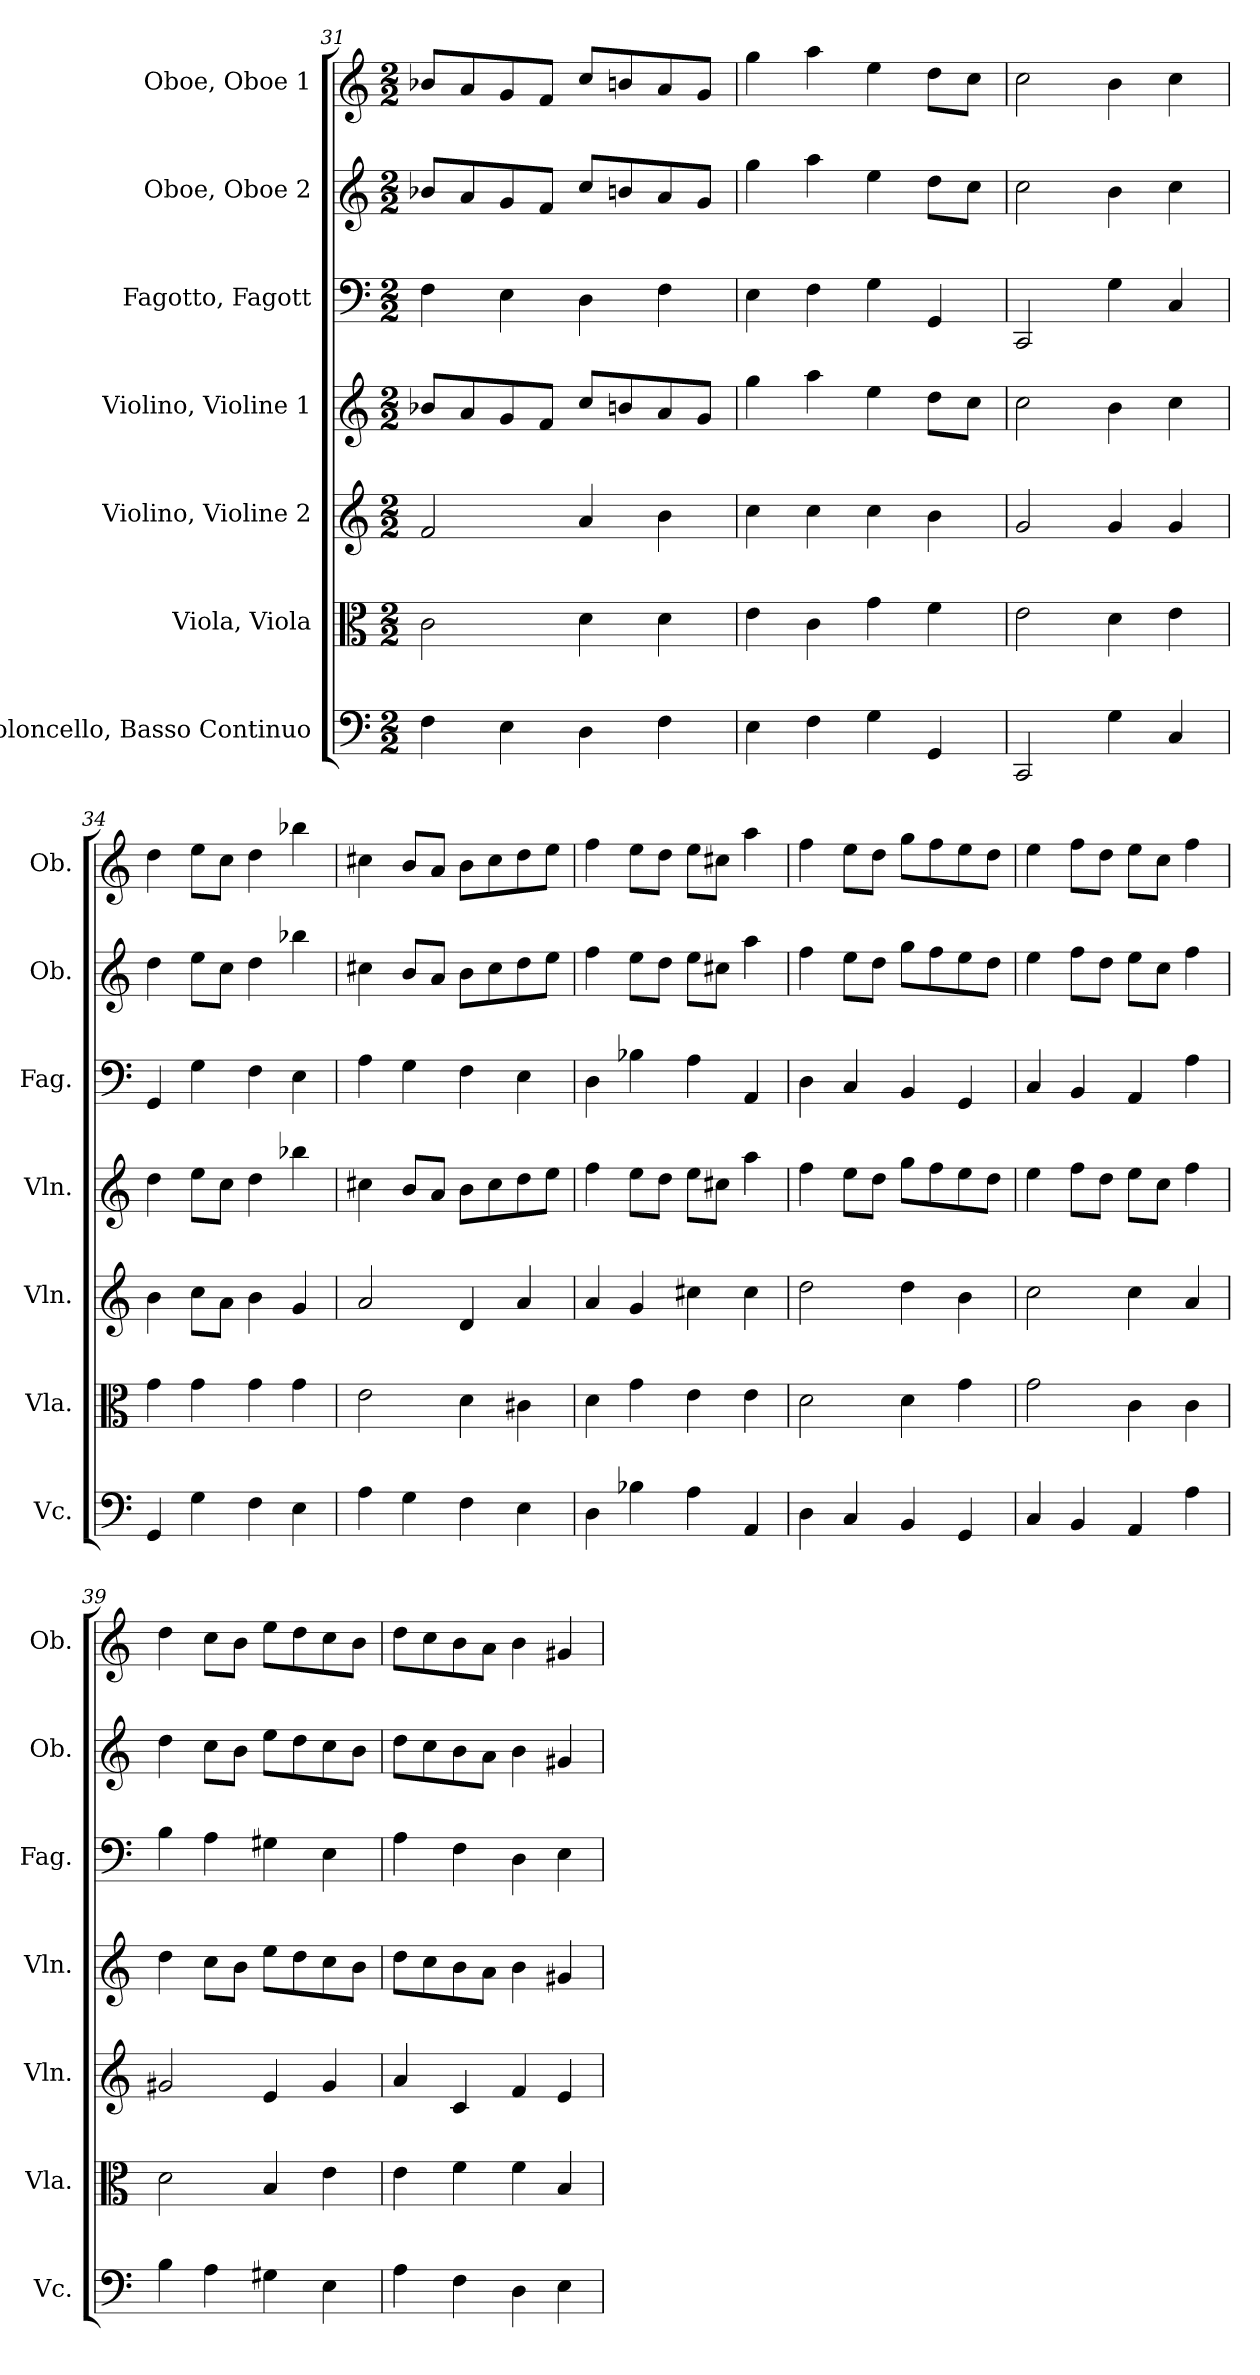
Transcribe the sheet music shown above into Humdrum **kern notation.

**kern	**kern	**kern	**kern	**kern	**kern	**kern
*part7	*part6	*part5	*part4	*part3	*part2	*part1
*staff7	*staff6	*staff5	*staff4	*staff3	*staff2	*staff1
*I"Violoncello, Basso Continuo	*I"Viola, Viola	*I"Violino, Violine 2	*I"Violino, Violine 1	*I"Fagotto, Fagott	*I"Oboe, Oboe 2	*I"Oboe, Oboe 1
*I'Vc.	*I'Vla.	*I'Vln.	*I'Vln.	*I'Fag.	*I'Ob.	*I'Ob.
*clefF4	*clefC3	*clefG2	*clefG2	*clefF4	*clefG2	*clefG2
*k[]	*k[]	*k[]	*k[]	*k[]	*k[]	*k[]
*M2/2	*M2/2	*M2/2	*M2/2	*M2/2	*M2/2	*M2/2
=31	=31	=31	=31	=31	=31	=31
4F\	2c\	2f/	8b-X/L	4F\	8b-X/L	8b-X/L
.	.	.	8a/	.	8a/	8a/
4E\	.	.	8g/	4E\	8g/	8g/
.	.	.	8f/J	.	8f/J	8f/J
4D\	4d\	4a/	8cc/L	4D\	8cc/L	8cc/L
.	.	.	8bn/	.	8bn/	8bn/
4F\	4d\	4b\	8a/	4F\	8a/	8a/
.	.	.	8g/J	.	8g/J	8g/J
=32	=32	=32	=32	=32	=32	=32
4E\	4e\	4cc\	4gg\	4E\	4gg\	4gg\
4F\	4c\	4cc\	4aa\	4F\	4aa\	4aa\
4G\	4g\	4cc\	4ee\	4G\	4ee\	4ee\
4GG/	4f\	4b\	8dd\L	4GG/	8dd\L	8dd\L
.	.	.	8cc\J	.	8cc\J	8cc\J
=33	=33	=33	=33	=33	=33	=33
2CC/	2e\	2g/	2cc\	2CC/	2cc\	2cc\
4G\	4d\	4g/	4b\	4G\	4b\	4b\
4C/	4e\	4g/	4cc\	4C/	4cc\	4cc\
=34	=34	=34	=34	=34	=34	=34
4GG/	4g\	4b\	4dd\	4GG/	4dd\	4dd\
4G\	4g\	8cc\L	8ee\L	4G\	8ee\L	8ee\L
.	.	8a\J	8cc\J	.	8cc\J	8cc\J
4F\	4g\	4b\	4dd\	4F\	4dd\	4dd\
4E\	4g\	4g/	4bb-X\	4E\	4bb-X\	4bb-X\
=35	=35	=35	=35	=35	=35	=35
4A\	2e\	2a/	4cc#X\	4A\	4cc#X\	4cc#X\
4G\	.	.	8b/L	4G\	8b/L	8b/L
.	.	.	8a/J	.	8a/J	8a/J
4F\	4d\	4d/	8b\L	4F\	8b\L	8b\L
.	.	.	8cc#\	.	8cc#\	8cc#\
4E\	4c#X\	4a/	8dd\	4E\	8dd\	8dd\
.	.	.	8ee\J	.	8ee\J	8ee\J
!!LO:LB:g=z
=36	=36	=36	=36	=36	=36	=36
4D\	4d\	4a/	4ff\	4D\	4ff\	4ff\
4B-X\	4g\	4g/	8ee\L	4B-X\	8ee\L	8ee\L
.	.	.	8dd\J	.	8dd\J	8dd\J
4A\	4e\	4cc#X\	8ee\L	4A\	8ee\L	8ee\L
.	.	.	8cc#X\J	.	8cc#X\J	8cc#X\J
4AA/	4e\	4cc#\	4aa\	4AA/	4aa\	4aa\
=37	=37	=37	=37	=37	=37	=37
4D\	2d\	2dd\	4ff\	4D\	4ff\	4ff\
4C/	.	.	8ee\L	4C/	8ee\L	8ee\L
.	.	.	8dd\J	.	8dd\J	8dd\J
4BB/	4d\	4dd\	8gg\L	4BB/	8gg\L	8gg\L
.	.	.	8ff\	.	8ff\	8ff\
4GG/	4g\	4b\	8ee\	4GG/	8ee\	8ee\
.	.	.	8dd\J	.	8dd\J	8dd\J
=38	=38	=38	=38	=38	=38	=38
4C/	2g\	2cc\	4ee\	4C/	4ee\	4ee\
4BB/	.	.	8ff\L	4BB/	8ff\L	8ff\L
.	.	.	8dd\J	.	8dd\J	8dd\J
4AA/	4c\	4cc\	8ee\L	4AA/	8ee\L	8ee\L
.	.	.	8cc\J	.	8cc\J	8cc\J
4A\	4c\	4a/	4ff\	4A\	4ff\	4ff\
=39	=39	=39	=39	=39	=39	=39
4B\	2d\	2g#X/	4dd\	4B\	4dd\	4dd\
4A\	.	.	8cc\L	4A\	8cc\L	8cc\L
.	.	.	8b\J	.	8b\J	8b\J
4G#X\	4B/	4e/	8ee\L	4G#X\	8ee\L	8ee\L
.	.	.	8dd\	.	8dd\	8dd\
4E\	4e\	4g#/	8cc\	4E\	8cc\	8cc\
.	.	.	8b\J	.	8b\J	8b\J
=40	=40	=40	=40	=40	=40	=40
4A\	4e\	4a/	8dd\L	4A\	8dd\L	8dd\L
.	.	.	8cc\	.	8cc\	8cc\
4F\	4f\	4c/	8b\	4F\	8b\	8b\
.	.	.	8a\J	.	8a\J	8a\J
4D\	4f\	4f/	4b\	4D\	4b\	4b\
4E\	4B/	4e/	4g#X/	4E\	4g#X/	4g#X/
=	=	=	=	=	=	=
*-	*-	*-	*-	*-	*-	*-
